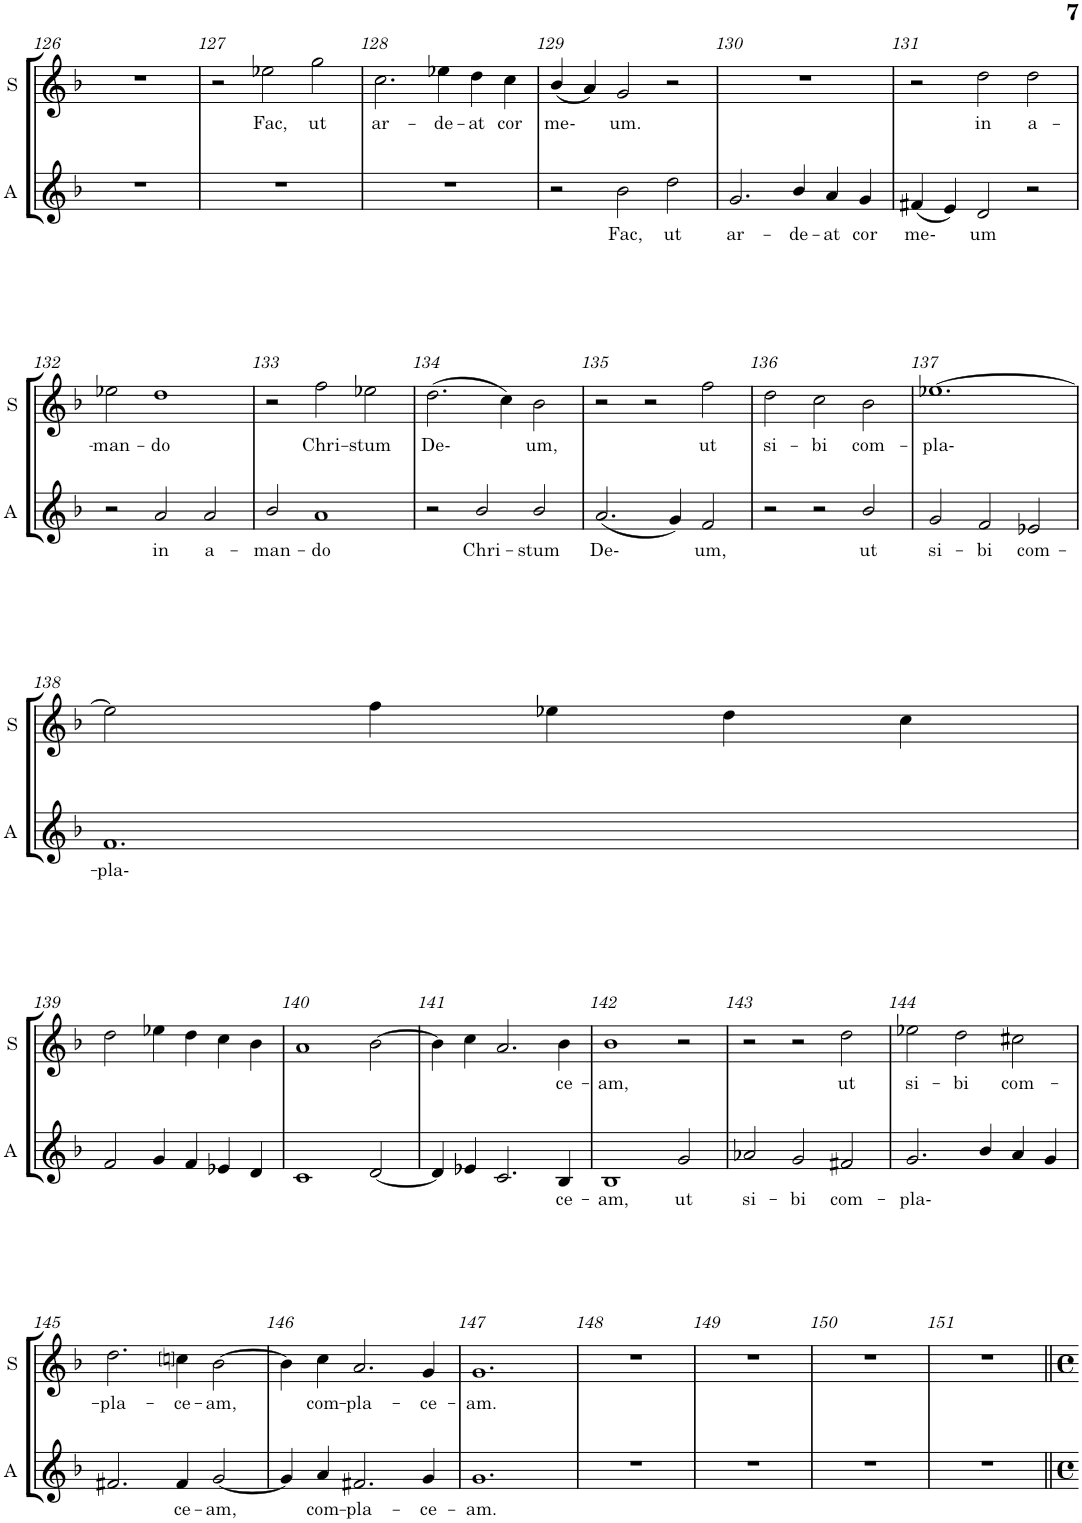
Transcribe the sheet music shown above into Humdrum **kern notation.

**kern	**text	**kern	**text
*part2	*part2	*part1	*part1
*staff2	*staff2	*staff1	*staff1
*I"Alto	*	*I"Soprano	*
*I'A	*	*I'S	*
!!LO:PB:g=z
*clefG2	*	*clefG2	*
*k[b-]	*	*k[b-]	*
*M3/2	*	*M3/2	*
=126	=126	=126	=126
1.r	.	1.r	.
=127	=127	=127	=127
1.r	.	2r	.
!	!	!	!LO:LY:b
.	.	2ee-X\	Fac,
!	!	!	!LO:LY:b
.	.	2gg\	ut
=128	=128	=128	=128
!	!	!	!LO:LY:b
1.r	.	2.cc\	ar-
!	!	!	!LO:LY:b
.	.	4ee-X\	-de-
!	!	!	!LO:LY:b
.	.	4dd\	-at
!	!	!	!LO:LY:b
.	.	4cc\	cor
=129	=129	=129	=129
!	!	!	!LO:LY:b
2r	.	(<4b-/	me-
.	.	4a/)	.
!	!LO:LY:b	!	!LO:LY:b
2b-\	Fac,	2g/	um.
!	!LO:LY:b	!	!
2dd\	ut	2r	.
=130	=130	=130	=130
!	!LO:LY:b	!	!
2.g/	ar-	1.r	.
!	!LO:LY:b	!	!
4b-/	-de-	.	.
!	!LO:LY:b	!	!
4a/	-at	.	.
!	!LO:LY:b	!	!
4g/	cor	.	.
=131	=131	=131	=131
!	!LO:LY:b	!	!
(<4f#X/	me-	2r	.
4e/)	.	.	.
!	!LO:LY:b	!	!LO:LY:b
2d/	um	2dd\	in
!	!	!	!LO:LY:b
2r	.	2dd\	a-
!!LO:LB:g=z
=132	=132	=132	=132
!	!	!	!LO:LY:b
2r	.	2ee-X\	-man-
!	!LO:LY:b	!	!LO:LY:b
2a/	in	1dd	-do
!	!LO:LY:b	!	!
2a/	a-	.	.
=133	=133	=133	=133
!	!LO:LY:b	!	!
2b-/	-man-	2r	.
!	!LO:LY:b	!	!LO:LY:b
1a	-do	2ff\	Chri-
!	!	!	!LO:LY:b
.	.	2ee-X\	-stum
=134	=134	=134	=134
!	!	!	!LO:LY:b
2r	.	(>2.dd\	De-
!	!LO:LY:b	!	!
2b-/	Chri-	.	.
.	.	4cc\)	.
!	!LO:LY:b	!	!LO:LY:b
2b-/	-stum	2b-\	um,
=135	=135	=135	=135
!	!LO:LY:b	!	!
(<2.a/	De-	2r	.
.	.	2r	.
4g/)	.	.	.
!	!LO:LY:b	!	!LO:LY:b
2f/	um,	2ff\	ut
=136	=136	=136	=136
!	!	!	!LO:LY:b
2r	.	2dd\	si-
!	!	!	!LO:LY:b
2r	.	2cc\	-bi
!	!LO:LY:b	!	!LO:LY:b
2b-/	ut	2b-\	com-
=137	=137	=137	=137
!	!LO:LY:b	!	!LO:LY:b
2g/	si-	[1.ee-X	-pla-
!	!LO:LY:b	!	!
2f/	-bi	.	.
!	!LO:LY:b	!	!
2e-X/	com-	.	.
!!LO:LB:g=z
=138	=138	=138	=138
!	!LO:LY:b	!	!
1.f	-pla-	2ee-\]	.
.	.	4ff\	.
.	.	4ee-X\	.
.	.	4dd\	.
.	.	4cc\	.
!!LO:LB:g=z
=139	=139	=139	=139
2f/	.	2dd\	.
4g/	.	4ee-X\	.
4f/	.	4dd\	.
4e-X/	.	4cc\	.
4d/	.	4b-\	.
=140	=140	=140	=140
1c	.	1a	.
[2d/	.	[2b-\	.
=141	=141	=141	=141
4d/]	.	4b-\]	.
4e-X/	.	4cc\	.
2.c/	.	2.a/	.
!	!LO:LY:b	!	!LO:LY:b
4B-/	ce-	4b-\	ce-
=142	=142	=142	=142
!	!LO:LY:b	!	!LO:LY:b
1B-	-am,	1b-	-am,
!	!LO:LY:b	!	!
2g/	ut	2r	.
=143	=143	=143	=143
!	!LO:LY:b	!	!
2a-X/	si-	2r	.
!	!LO:LY:b	!	!
2g/	-bi	2r	.
!	!LO:LY:b	!	!LO:LY:b
2f#X/	com-	2dd\	ut
=144	=144	=144	=144
!	!LO:LY:b	!	!LO:LY:b
2.g/	-pla-	2ee-X\	si-
!	!	!	!LO:LY:b
.	.	2dd\	-bi
4b-/	.	.	.
!	!	!	!LO:LY:b
4a/	.	2cc#X\	com-
4g/	.	.	.
!!LO:LB:g=z
=145	=145	=145	=145
!	!	!	!LO:LY:b
2.f#X/	.	2.dd\	-pla-
!	!LO:LY:b	!	!LO:LY:b
4f#/	ce-	4ccnj\	-ce-
!	!LO:LY:b	!	!LO:LY:b
[2g/	-am,	[2b-\	-am,
=146	=146	=146	=146
4g/]	.	4b-\]	.
!	!LO:LY:b	!	!LO:LY:b
4a/	com-	4cc\	com-
!	!LO:LY:b	!	!LO:LY:b
2.f#X/	-pla-	2.a/	-pla-
!	!LO:LY:b	!	!LO:LY:b
4g/	-ce-	4g/	-ce-
=147	=147	=147	=147
!	!LO:LY:b	!	!LO:LY:b
1.g	-am.	1.g	-am.
=148	=148	=148	=148
1.r	.	1.r	.
=149	=149	=149	=149
1.r	.	1.r	.
=150	=150	=150	=150
1.r	.	1.r	.
=151	=151	=151	=151
1.r	.	1.r	.
=||	=||	=||	=||
*-	*-	*-	*-
